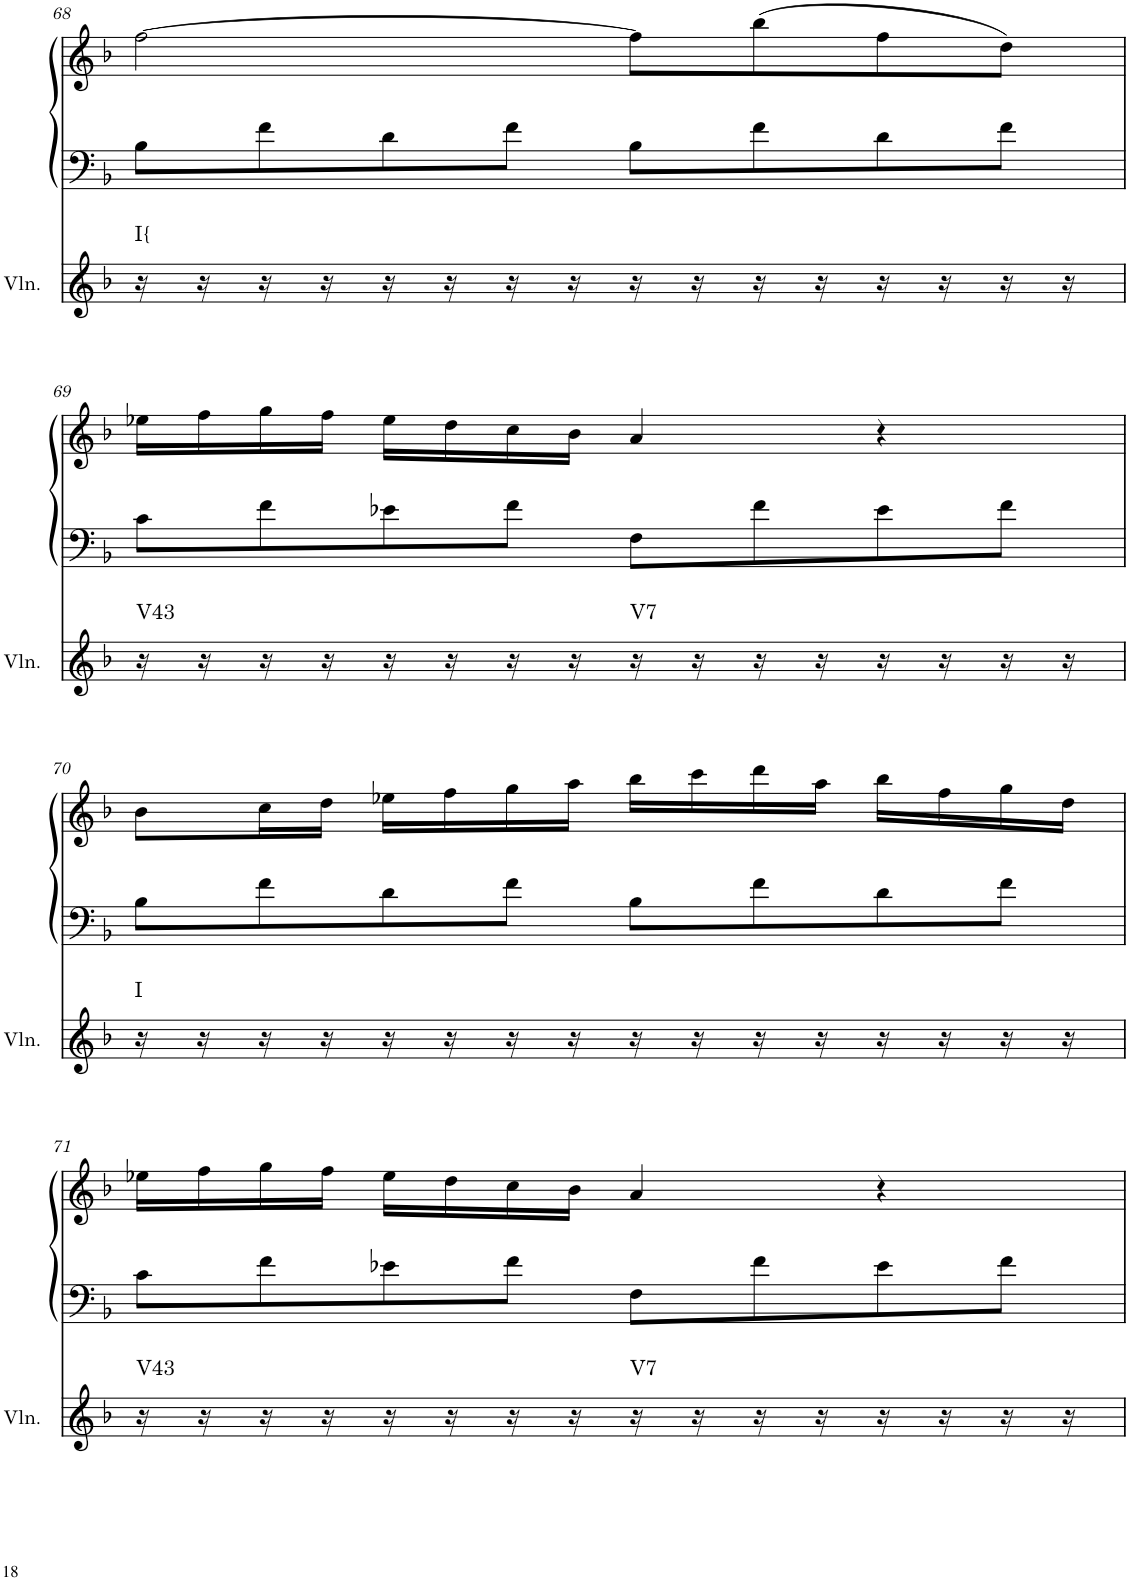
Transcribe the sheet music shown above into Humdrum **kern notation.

**kern	**harte	**kern	**kern
*part2	*part2	*part1	*part1
*staff3	*	*staff2	*staff1
*I"Violin	*	*I"unbenannt2	*
*I'Vln.	*	*	*
!!LO:PB:g=z
*clefG2	*	*clefG2	*clefG2
*k[b-]	*	*k[b-]	*k[b-]
*M2/2	*	*M2/2	*M2/2
=68	=68	=68	=68
!	!LO:H:kt=I{	!	!
16r	N	8B-\L	[2ff\
16r	.	.	.
16r	.	8f\	.
16r	.	.	.
16r	.	8d\	.
16r	.	.	.
16r	.	8f\J	.
16r	.	.	.
16r	.	8B-\L	8ff\L]
16r	.	.	.
16r	.	8f\	(8bb-\
16r	.	.	.
16r	.	8d\	8ff\
16r	.	.	.
16r	.	8f\J	8dd\J)
16r	.	.	.
!!LO:LB:g=z
=69	=69	=69	=69
!	!LO:H:kt=V43	!	!
16r	N	8c\L	16ee-X\LL
16r	.	.	16ff\
16r	.	8f\	16gg\
16r	.	.	16ff\JJ
16r	.	8e-X\	16ee-\LL
16r	.	.	16dd\
16r	.	8f\J	16cc\
16r	.	.	16b-\JJ
!	!LO:H:kt=V7	!	!
16r	N	8F\L	4a/
16r	.	.	.
16r	.	8f\	.
16r	.	.	.
16r	.	8e-\	4r
16r	.	.	.
16r	.	8f\J	.
16r	.	.	.
!!LO:LB:g=z
=70	=70	=70	=70
!	!LO:H:kt=I	!	!
16r	N	8B-\L	8b-\L
16r	.	.	.
16r	.	8f\	16cc\L
16r	.	.	16dd\JJ
16r	.	8d\	16ee-X\LL
16r	.	.	16ff\
16r	.	8f\J	16gg\
16r	.	.	16aa\JJ
16r	.	8B-\L	16bb-\LL
16r	.	.	16ccc\
16r	.	8f\	16ddd\
16r	.	.	16aa\JJ
16r	.	8d\	16bb-\LL
16r	.	.	16ff\
16r	.	8f\J	16gg\
16r	.	.	16dd\JJ
!!LO:LB:g=z
=71	=71	=71	=71
!	!LO:H:kt=V43	!	!
16r	N	8c\L	16ee-X\LL
16r	.	.	16ff\
16r	.	8f\	16gg\
16r	.	.	16ff\JJ
16r	.	8e-X\	16ee-\LL
16r	.	.	16dd\
16r	.	8f\J	16cc\
16r	.	.	16b-\JJ
!	!LO:H:kt=V7	!	!
16r	N	8F\L	4a/
16r	.	.	.
16r	.	8f\	.
16r	.	.	.
16r	.	8e-\	4r
16r	.	.	.
16r	.	8f\J	.
16r	.	.	.
=	=	=	=
*-	*-	*-	*-
